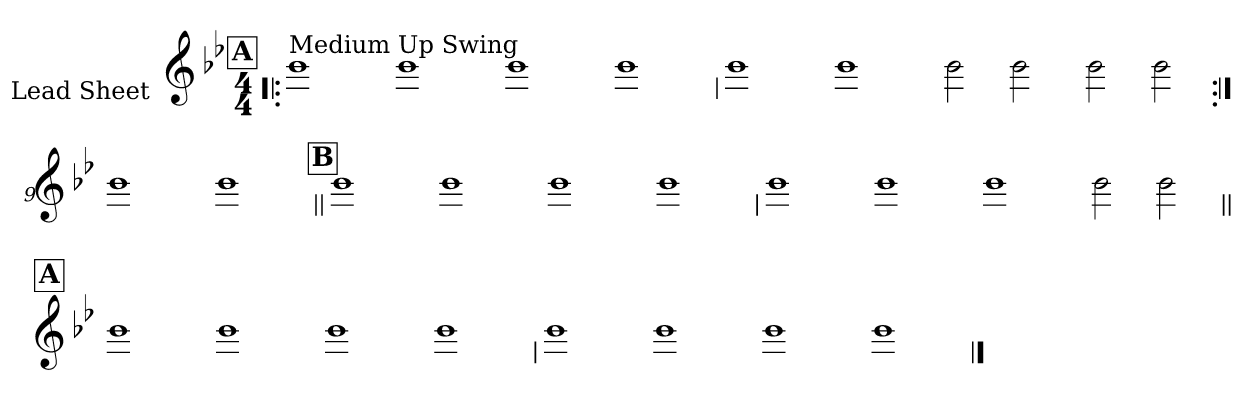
**kern
*part1
*staff1
*I"Lead Sheet
*stria0
*clefG2
*k[b-e-]
*B-:
*M4/4
!!LO:REH:place=s1:a:t=A
=1!|:
!LO:TX:a:t=Medium Up Swing
1b-
=2-
1b-
=3-
1b-
=4-
1b-
!!LO:LB:g=z
=5
1b-
=6-
1b-
=7-
2b-
2b-
=8-
2b-
2b-
!!LO:LB:g=z
=9:|!
1b-
=10-
1b-
!!LO:LB:g=z
!!LO:REH:place=s1:a:t=B
=11||
1b-
=12-
1b-
=13-
1b-
=14-
1b-
!!LO:LB:g=z
=15
1b-
=16-
1b-
=17-
1b-
=18-
2b-
2b-
!!LO:LB:g=z
!!LO:REH:place=s1:a:t=A
=19||
1b-
=20-
1b-
=21-
1b-
=22-
1b-
!!LO:LB:g=z
=23
1b-
=24-
1b-
=25-
1b-
=26-
1b-
==
*-
